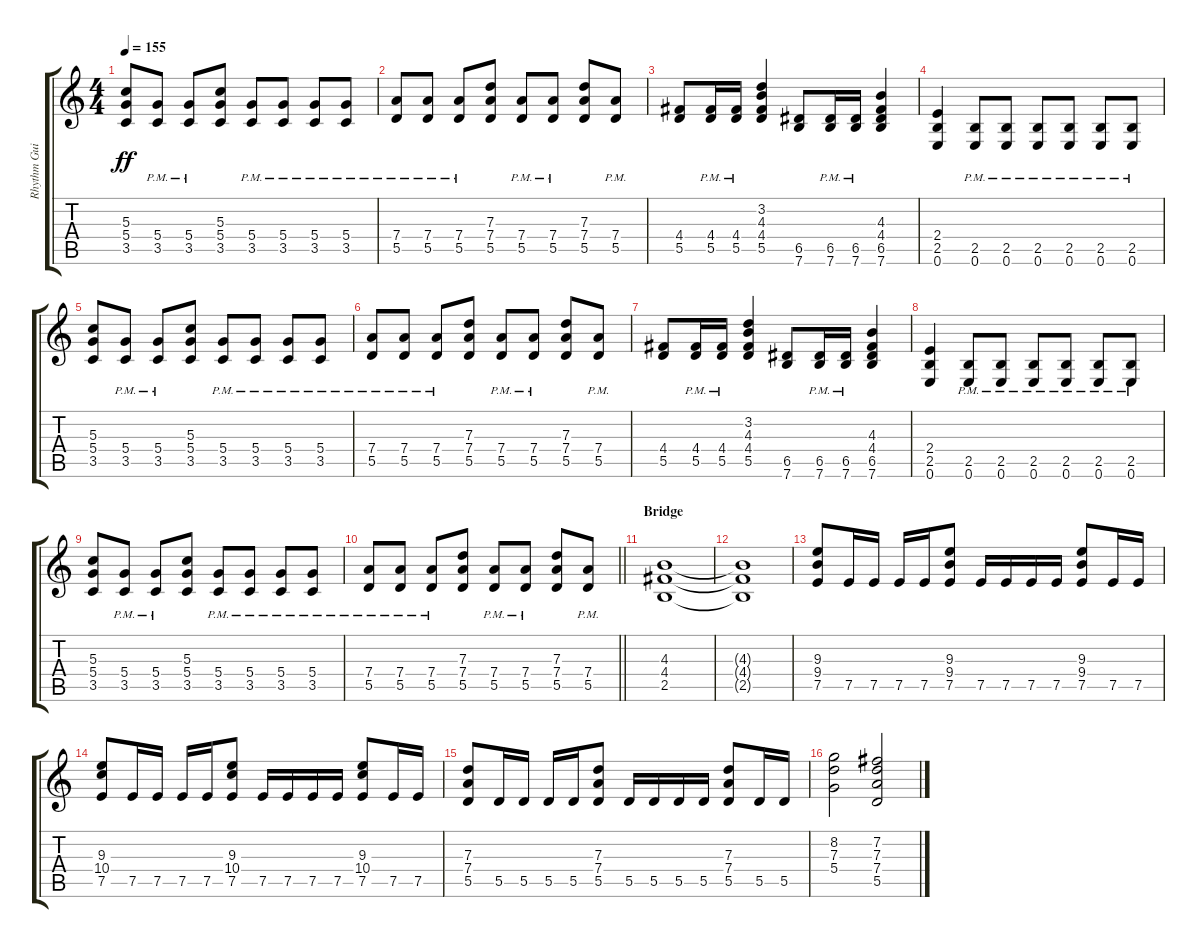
\track ("Rhythm Guitar" "Rhythm Gui") {solo instrument overdrivenguitar}
\staff {score tabs}
\tuning (E4 B3 G3 D3 A2 E2) {hide}
\ts (4 4)
\tempo 155
\clef g2
\ks c
(5.3 5.4 3.5).8{dy ff} (5.4{pm} 3.5{pm}).8 (5.4{pm} 3.5{pm}).8 (5.3 5.4 3.5).8 (5.4{pm} 3.5{pm}).8 (5.4{pm} 3.5{pm}).8 (5.4{pm} 3.5{pm}).8 (5.4{pm} 3.5{pm}).8 |
(7.4{pm} 5.5{pm}).8 (7.4{pm} 5.5{pm}).8 (7.4{pm} 5.5{pm}).8 (7.3 7.4 5.5).8 (7.4{pm} 5.5{pm}).8 (7.4{pm} 5.5{pm}).8 (7.3 7.4 5.5).8 (7.4{pm} 5.5{pm}).8 |
(4.4 5.5).8 (4.4{pm} 5.5{pm}).16 (4.4{pm} 5.5{pm}).16 (3.2 4.3 4.4 5.5).4 (6.5 7.6).8 (6.5{pm} 7.6{pm}).16 (6.5{pm} 7.6{pm}).16 (4.3 4.4 6.5 7.6).4 |
(2.4 2.5 0.6).4 (2.5{pm} 0.6{pm}).8 (2.5{pm} 0.6{pm}).8 (2.5{pm} 0.6{pm}).8 (2.5{pm} 0.6{pm}).8 (2.5{pm} 0.6{pm}).8 (2.5{pm} 0.6{pm}).8 |
(5.3 5.4 3.5).8 (5.4{pm} 3.5{pm}).8 (5.4{pm} 3.5{pm}).8 (5.3 5.4 3.5).8 (5.4{pm} 3.5{pm}).8 (5.4{pm} 3.5{pm}).8 (5.4{pm} 3.5{pm}).8 (5.4{pm} 3.5{pm}).8 |
(7.4{pm} 5.5{pm}).8 (7.4{pm} 5.5{pm}).8 (7.4{pm} 5.5{pm}).8 (7.3 7.4 5.5).8 (7.4{pm} 5.5{pm}).8 (7.4{pm} 5.5{pm}).8 (7.3 7.4 5.5).8 (7.4{pm} 5.5{pm}).8 |
(4.4 5.5).8 (4.4{pm} 5.5{pm}).16 (4.4{pm} 5.5{pm}).16 (3.2 4.3 4.4 5.5).4 (6.5 7.6).8 (6.5{pm} 7.6{pm}).16 (6.5{pm} 7.6{pm}).16 (4.3 4.4 6.5 7.6).4 |
(2.4 2.5 0.6).4 (2.5{pm} 0.6{pm}).8 (2.5{pm} 0.6{pm}).8 (2.5{pm} 0.6{pm}).8 (2.5{pm} 0.6{pm}).8 (2.5{pm} 0.6{pm}).8 (2.5{pm} 0.6{pm}).8 |
(5.3 5.4 3.5).8 (5.4{pm} 3.5{pm}).8 (5.4{pm} 3.5{pm}).8 (5.3 5.4 3.5).8 (5.4{pm} 3.5{pm}).8 (5.4{pm} 3.5{pm}).8 (5.4{pm} 3.5{pm}).8 (5.4{pm} 3.5{pm}).8 |
\barLineRight lightlight
(7.4{pm} 5.5{pm}).8 (7.4{pm} 5.5{pm}).8 (7.4{pm} 5.5{pm}).8 (7.3 7.4 5.5).8 (7.4{pm} 5.5{pm}).8 (7.4{pm} 5.5{pm}).8 (7.3 7.4 5.5).8 (7.4{pm} 5.5{pm}).8 |
\section ("" "Bridge")
(4.3 4.4 2.5).1 |
(4.3{t} 4.4{t} 2.5{t}).1 |
(9.3 9.4 7.5).8 7.5.16 7.5.16 7.5.16 7.5.16 (9.3 9.4 7.5).8 7.5.16 7.5.16 7.5.16 7.5.16 (9.3 9.4 7.5).8 7.5.16 7.5.16 |
(9.3 10.4 7.5).8 7.5.16 7.5.16 7.5.16 7.5.16 (9.3 10.4 7.5).8 7.5.16 7.5.16 7.5.16 7.5.16 (9.3 10.4 7.5).8 7.5.16 7.5.16 |
(7.3 7.4 5.5).8 5.5.16 5.5.16 5.5.16 5.5.16 (7.3 7.4 5.5).8 5.5.16 5.5.16 5.5.16 5.5.16 (7.3 7.4 5.5).8 5.5.16 5.5.16 |
(8.2 7.3 5.4).2 (7.2 7.3 7.4 5.5).2
